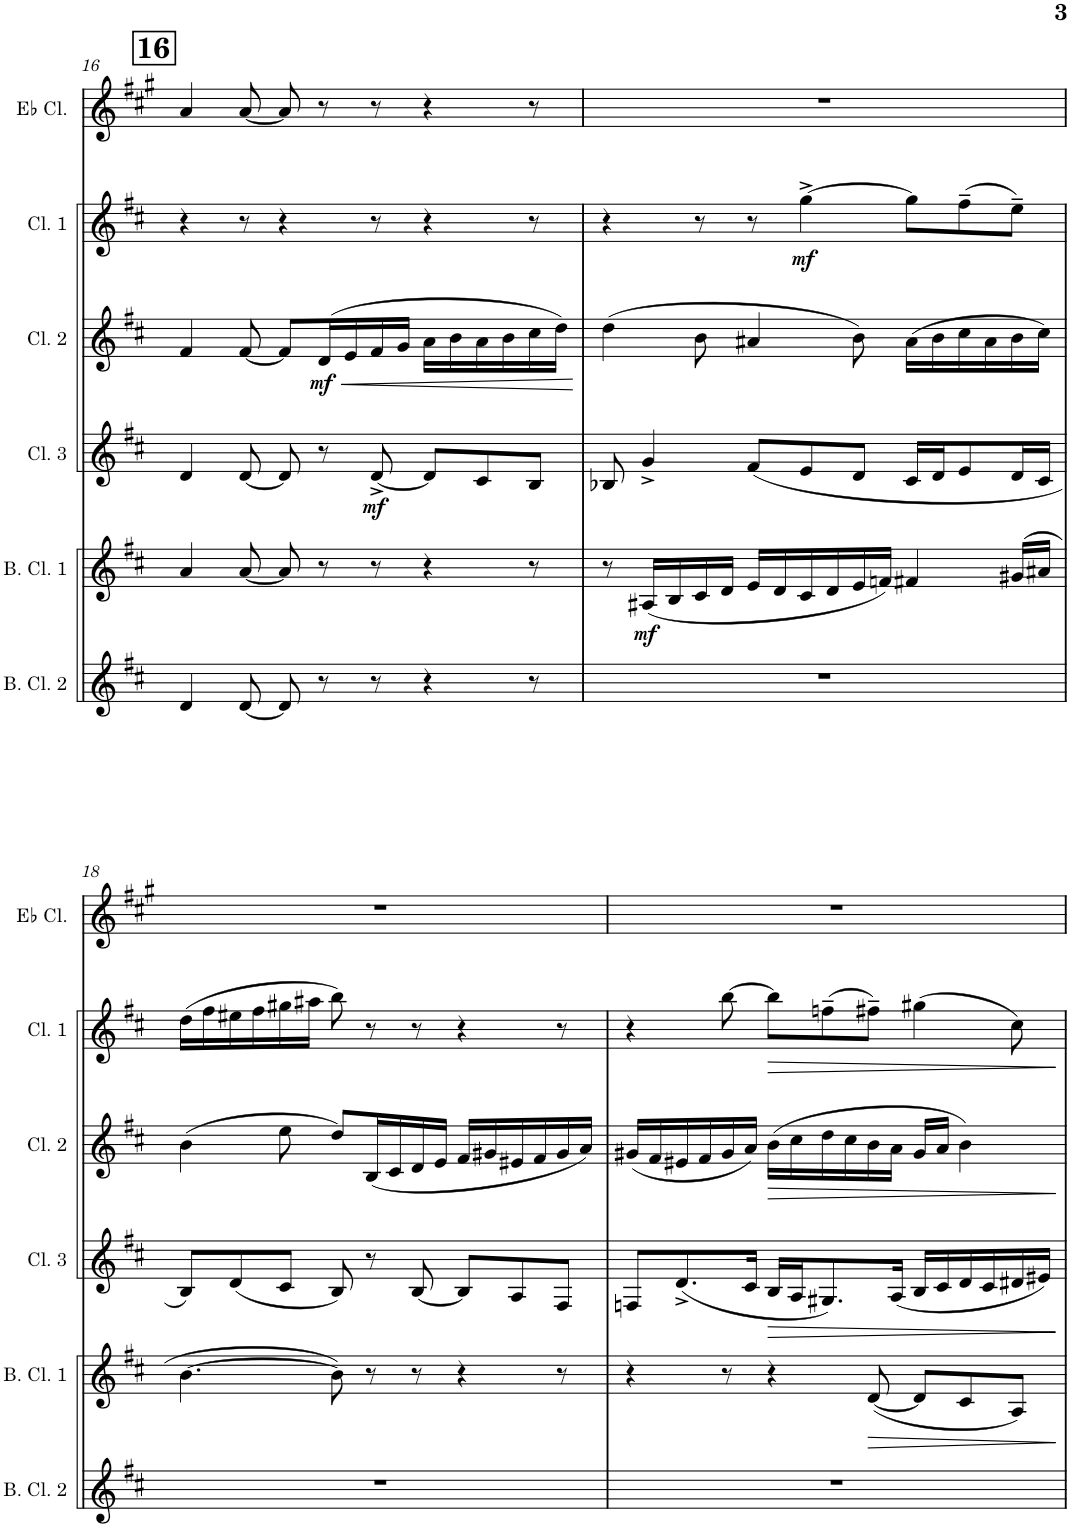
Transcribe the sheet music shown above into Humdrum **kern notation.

**kern	**kern	**dynam	**kern	**dynam	**kern	**dynam	**kern	**dynam	**kern
*part6	*part5	*part5	*part4	*part4	*part3	*part3	*part2	*part2	*part1
*staff6	*staff5	*staff5	*staff4	*staff4	*staff3	*staff3	*staff2	*staff2	*staff1
*I"Bass Clarinet 2	*I"Bass Clarinet 1	*	*I"Clarinet 3	*	*I"Clarinet 2	*	*I"Clarinet 1	*	*I"Clarinet in Eb
*I'B. Cl. 2	*I'B. Cl. 1	*	*I'Cl. 3	*	*I'Cl. 2	*	*I'Cl. 1	*	*
!!LO:PB:g=z
*clefG2	*clefG2	*	*clefG2	*	*clefG2	*	*clefG2	*	*clefG2
*Trd8c14	*Trd8c14	*	*Trd1c2	*	*Trd1c2	*	*Trd1c2	*	*Trd-2c-3
*k[f#c#]	*k[f#c#]	*	*k[f#c#]	*	*k[f#c#]	*	*k[f#c#]	*	*k[f#c#g#]
*M9/8	*M9/8	*	*M9/8	*	*M9/8	*	*M9/8	*	*M9/8
!!LO:REH:place=s1:a:B:cj:fs=14:t=16
=16	=16	=16	=16	=16	=16	=16	=16	=16	=16
4d/	4a/	.	4d/	.	4f#/	.	4r	.	4a/
[8d/	[8a/	.	[8d/	.	[8f#/	.	8r	.	[8a/
8d/]	8a/]	.	8d/]	.	8f#/L]	.	4r	.	8a/]
!	!	!	!	!	!	!LO:HP:b	!	!	!
!	!	!	!	!	!	!LO:DY:n=1:b	!	!	!
8r	8r	.	8r	.	(16d/L	< mf	.	.	8r
.	.	.	.	.	16e/	.	.	.	.
!	!	!	!	!LO:DY:b	!	!	!	!	!
8r	8r	.	[8d^/	mf	16f#/	.	8r	.	8r
.	.	.	.	.	16g/JJ	.	.	.	.
4r	4r	.	8d/L]	.	16a\LL	.	4r	.	4r
.	.	.	.	.	16b\	.	.	.	.
.	.	.	8c#/	.	16a\	.	.	.	.
.	.	.	.	.	16b\	.	.	.	.
8r	8r	.	8B/J	.	16cc#\	.	8r	.	8r
.	.	.	.	.	16dd\JJ)	.	.	.	.
.	.	.	.	.	.	[	.	.	.
=17	=17	=17	=17	=17	=17	=17	=17	=17	=17
8%9r	8r	.	8B-X/	.	(4dd\	.	4r	.	8%9r
!	!	!LO:DY:b	!	!	!	!	!	!	!
.	(16A#X/LL	mf	4g^/	.	.	.	.	.	.
.	16B/	.	.	.	.	.	.	.	.
.	16c#/	.	.	.	8b\	.	8r	.	.
.	16d/JJ	.	.	.	.	.	.	.	.
.	16e/LL	.	(8f#/L	.	4a#X/	.	8r	.	.
.	16d/	.	.	.	.	.	.	.	.
!	!	!	!	!	!	!	!	!LO:DY:b	!
.	16c#/	.	8e/	.	.	.	[4gg^\	mf	.
.	16d/	.	.	.	.	.	.	.	.
.	16e/	.	8d/J	.	8b\)	.	.	.	.
.	16fn/JJ)	.	.	.	.	.	.	.	.
.	4f#X/	.	16c#/LL	.	(16a#\LL	.	8gg\L]	.	.
.	.	.	16d/J	.	16b\	.	.	.	.
.	.	.	8e/	.	16cc#\	.	(8ff#~\	.	.
.	.	.	.	.	16a#\	.	.	.	.
.	(16g#X/LL	.	16d/L	.	16b\	.	8ee~\J)	.	.
.	16a#X/JJ	.	16c#/JJ	.	16cc#\JJ)	.	.	.	.
!!LO:LB:g=z
=18	=18	=18	=18	=18	=18	=18	=18	=18	=18
8%9r	[4.b\	.	8B/L)	.	(4b\	.	(16dd\LL	.	8%9r
.	.	.	.	.	.	.	16ff#\	.	.
.	.	.	(8d/	.	.	.	16ee#X\	.	.
.	.	.	.	.	.	.	16ff#\	.	.
.	.	.	8c#/J	.	8ee\	.	16gg#X\	.	.
.	.	.	.	.	.	.	16aa#X\JJ	.	.
.	8b\])	.	8B/)	.	8dd/L)	.	8bb\)	.	.
.	8r	.	8r	.	(16B/L	.	8r	.	.
.	.	.	.	.	16c#/	.	.	.	.
.	8r	.	[8B/	.	16d/	.	8r	.	.
.	.	.	.	.	16e/JJ	.	.	.	.
.	4r	.	8B/L]	.	16f#/LL	.	4r	.	.
.	.	.	.	.	16g#X/	.	.	.	.
.	.	.	8A/	.	16e#X/	.	.	.	.
.	.	.	.	.	16f#/	.	.	.	.
.	8r	.	8F#/J	.	16g#/	.	8r	.	.
.	.	.	.	.	16a/JJ)	.	.	.	.
=19	=19	=19	=19	=19	=19	=19	=19	=19	=19
8%9r	4r	.	8Fn/L	.	(16g#X/LL	.	4r	.	8%9r
.	.	.	.	.	16f#/	.	.	.	.
.	.	.	(8.d^/	.	16e#X/	.	.	.	.
.	.	.	.	.	16f#/	.	.	.	.
.	8r	.	.	.	16g#/	.	[8bb\	.	.
.	.	.	16c#/Jk	.	16a/JJ)	.	.	.	.
!	!	!	!	!LO:HP:b	!	!LO:HP:b	!	!LO:HP:b	!
.	4r	.	16B/LL	>	(16b\LL	>	8bb\L]	>	.
.	.	.	16A/J	.	16cc#\	.	.	.	.
.	.	.	8.G#X/)	.	16dd\	.	(8ffn~\	.	.
.	.	.	.	.	16cc#\	.	.	.	.
!	!	!LO:HP:b	!	!	!	!	!	!	!
.	([8d/	>	.	.	16b\	.	8ff#X~\J)	.	.
.	.	.	(16A/Jk	.	16a\JJ	.	.	.	.
.	8d/L]	.	16B/LL	.	16g#/LL	.	(4gg#X\	.	.
.	.	.	16c#/	.	16a/JJ	.	.	.	.
.	8c#/	.	16d/	.	4b\)	.	.	.	.
.	.	.	16c#/	.	.	.	.	.	.
.	8A/J)	.	16d#X/	.	.	.	8cc#\)	.	.
.	.	.	16e#X/JJ)	.	.	.	.	.	.
.	.	]	.	]	.	]	.	]	.
=	=	=	=	=	=	=	=	=	=
*-	*-	*-	*-	*-	*-	*-	*-	*-	*-
